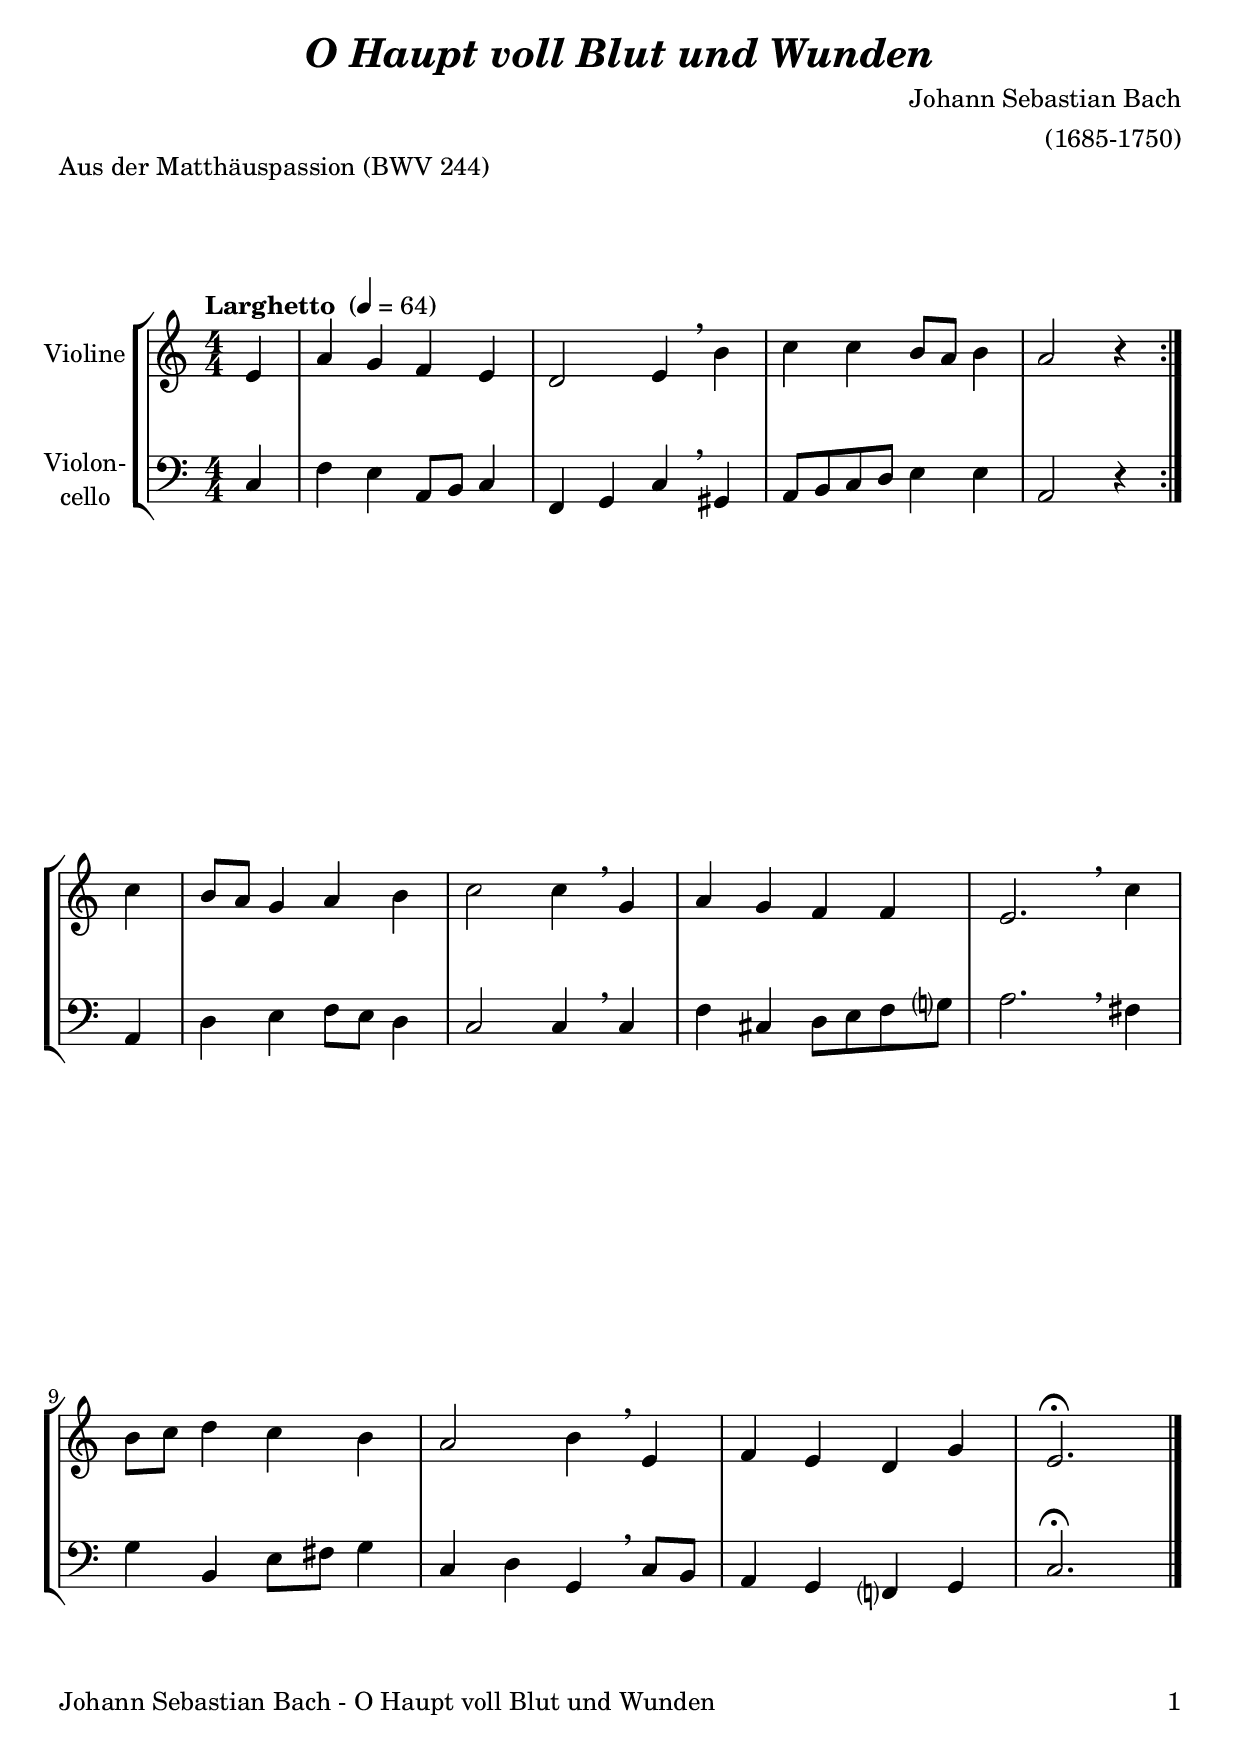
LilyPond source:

\version "2.18.2"
\include "deutsch.ly"
  
#(set-global-staff-size 22)

\header {
  title     = \markup \bold \italic "O Haupt voll Blut und Wunden"
  composer  = "Johann Sebastian Bach"
  arranger  = "(1685-1750)"
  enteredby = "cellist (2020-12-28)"
  piece     = "Aus der Matthäuspassion (BWV 244)"
}

voiceconsts = {
  \key c \major
  \time 4/4
  \clef "treble"
  \numericTimeSignature
  % Set default beaming for all staves
%  \set Timing.beamExceptions = #'()
%  \set Timing.baseMoment     = #(ly:make-moment 1 4)
%  \set Timing.beatStructure  = #'(1 1 1)
  \tempo "Larghetto " 4=64
}

mivl = "violin"
%miba = "pizzicato strings"
miba = "cello"

arco = \markup \italic "arco"
pizz = \markup \italic "pizz."
rall = \mark \markup \box \italic "rall."
rit  = \mark \markup \box \italic "rit."
simi = \markup \italic "simile"

va = \relative c' {
  \voiceconsts

  \repeat volta 2 {
    \partial 4 e4
    a g f e
    d2 e4 \breathe h'
    c c h8 a h4
    a2 r4
  }
  c
  h8 a g4 a h

  c2 c4 \breathe g
  a g f f
  e2. \breathe c'4
  h8 c d4 c h
  a2 h4 \breathe e,
  f e d g
  e2.\fermata \bar "|."
}

vb = \relative c {
  \voiceconsts
  \clef "bass"
  
  \repeat volta 2 {
    \partial 4 c4
    f e a,8 h c4
    f, g c \breathe gis
    a8 h c d e4 e
    a,2 r4
  }
  a
  d e f8 e d4

  c2 c4 \breathe c
  f cis d8 e f g?
  a2. \breathe fis4
  g h, e8 fis g4
  c, d g, \breathe c8 h
  a4 g f? g
  c2.\fermata \bar "|."
}


music = \new StaffGroup <<
      \new Staff {
	\set Staff.midiInstrument = \mivl
	\set Staff.instrumentName = \markup \center-column { "Violine" }
	\transpose c c { \va }
      }

      \new Staff {
	\set Staff.midiInstrument = \miba
	\set Staff.instrumentName = \markup \center-column { "Violon-" "cello" }
	\transpose c c { \vb }
      }
>>

\book {
   \paper {
    print-page-number = ##t
    print-first-page-number = ##t
    ragged-last-bottom = ##f
    oddHeaderMarkup = \markup \null
    evenHeaderMarkup = \markup \null
    oddFooterMarkup = \markup {
      \fill-line {
        \on-the-fly #print-page-number-check-first
        "Johann Sebastian Bach - O Haupt voll Blut und Wunden" \fromproperty #'page:page-number-string
      }
    }
    evenFooterMarkup = \oddFooterMarkup
  } \score {
    \music
    \layout {}
  }

  \score {
    \unfoldRepeats \music

    \midi {
      \context {
        \Score
      }
    }
  }
}